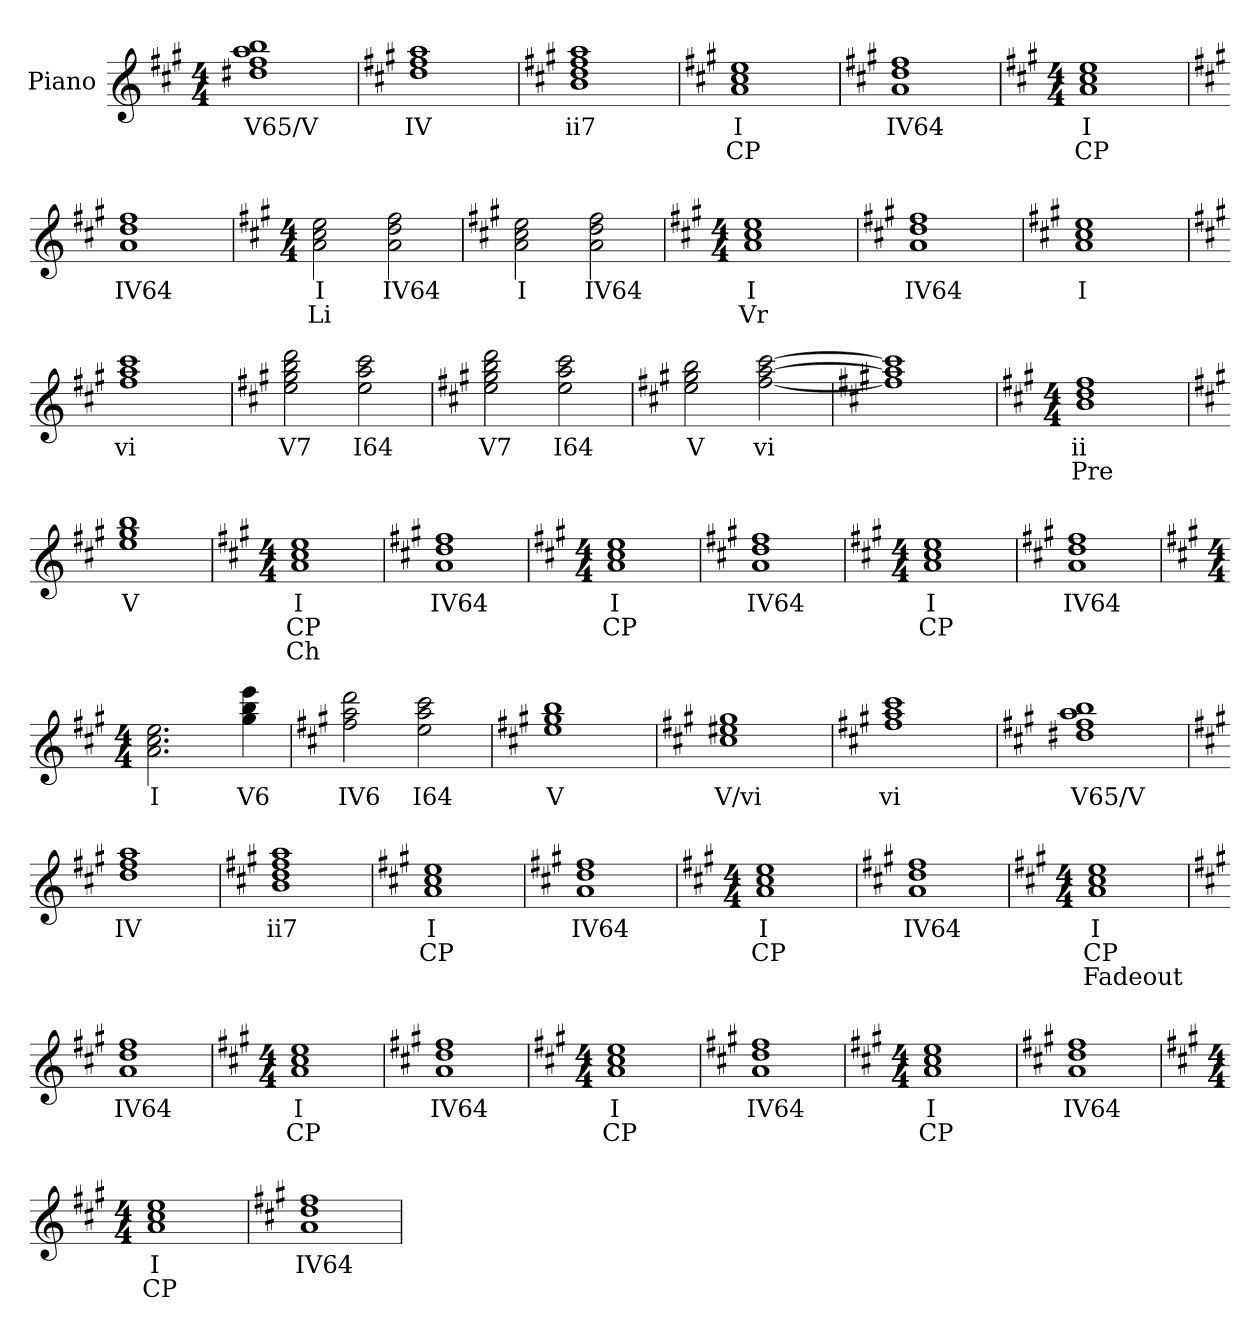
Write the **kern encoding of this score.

**kern	**text	**text	**text
*part1	*part1	*part1	*part1
*staff1	*staff1	*staff1	*staff1
*I"Piano	*	*	*
*I'Pno	*	*	*
*k[f#c#g#]	*	*	*
*A:	*	*	*
*M4/4	*	*	*
=	=	=	=
1dd#X 1ff# 1aa 1bb	V65/V	.	.
=	=	=	=
*k[f#c#g#]	*	*	*
*A:	*	*	*
1dd 1ff# 1aa	IV	.	.
=	=	=	=
*k[f#c#g#]	*	*	*
*A:	*	*	*
1b 1dd 1ff# 1aa	ii7	.	.
=	=	=	=
*k[f#c#g#]	*	*	*
*A:	*	*	*
1a 1cc# 1ee	I	CP	.
=	=	=	=
*k[f#c#g#]	*	*	*
*A:	*	*	*
1a 1dd 1ff#	IV64	.	.
=	=	=	=
*k[f#c#g#]	*	*	*
*A:	*	*	*
*M4/4	*	*	*
1a 1cc# 1ee	I	CP	.
=	=	=	=
*k[f#c#g#]	*	*	*
*A:	*	*	*
1a 1dd 1ff#	IV64	.	.
=	=	=	=
*k[f#c#g#]	*	*	*
*A:	*	*	*
*M4/4	*	*	*
2a 2cc# 2ee	I	Li	.
2a 2dd 2ff#	IV64	.	.
=	=	=	=
*k[f#c#g#]	*	*	*
*A:	*	*	*
2a 2cc# 2ee	I	.	.
2a 2dd 2ff#	IV64	.	.
=	=	=	=
*k[f#c#g#]	*	*	*
*A:	*	*	*
*M4/4	*	*	*
1a 1cc# 1ee	I	Vr	.
=	=	=	=
*k[f#c#g#]	*	*	*
*A:	*	*	*
1a 1dd 1ff#	IV64	.	.
=	=	=	=
*k[f#c#g#]	*	*	*
*A:	*	*	*
1a 1cc# 1ee	I	.	.
=	=	=	=
*k[f#c#g#]	*	*	*
*A:	*	*	*
1ff# 1aa 1ccc#	vi	.	.
=	=	=	=
*k[f#c#g#]	*	*	*
*A:	*	*	*
2ee 2gg# 2bb 2ddd	V7	.	.
2ee 2aa 2ccc#	I64	.	.
=	=	=	=
*k[f#c#g#]	*	*	*
*A:	*	*	*
2ee 2gg# 2bb 2ddd	V7	.	.
2ee 2aa 2ccc#	I64	.	.
=	=	=	=
*k[f#c#g#]	*	*	*
*A:	*	*	*
2ee 2gg# 2bb	V	.	.
[2ff# [2aa [2ccc#	vi	.	.
=	=	=	=
*k[f#c#g#]	*	*	*
*A:	*	*	*
1ff#] 1aa] 1ccc#]	.	.	.
=	=	=	=
*k[f#c#g#]	*	*	*
*A:	*	*	*
*M4/4	*	*	*
1b 1dd 1ff#	ii	Pre	.
=	=	=	=
*k[f#c#g#]	*	*	*
*A:	*	*	*
1ee 1gg# 1bb	V	.	.
=	=	=	=
*k[f#c#g#]	*	*	*
*A:	*	*	*
*M4/4	*	*	*
1a 1cc# 1ee	I	CP	Ch
=	=	=	=
*k[f#c#g#]	*	*	*
*A:	*	*	*
1a 1dd 1ff#	IV64	.	.
=	=	=	=
*k[f#c#g#]	*	*	*
*A:	*	*	*
*M4/4	*	*	*
1a 1cc# 1ee	I	CP	.
=	=	=	=
*k[f#c#g#]	*	*	*
*A:	*	*	*
1a 1dd 1ff#	IV64	.	.
=	=	=	=
*k[f#c#g#]	*	*	*
*A:	*	*	*
*M4/4	*	*	*
1a 1cc# 1ee	I	CP	.
=	=	=	=
*k[f#c#g#]	*	*	*
*A:	*	*	*
1a 1dd 1ff#	IV64	.	.
=	=	=	=
*k[f#c#g#]	*	*	*
*A:	*	*	*
*M4/4	*	*	*
2.a 2.cc# 2.ee	I	.	.
4gg# 4bb 4eee	V6	.	.
=	=	=	=
*k[f#c#g#]	*	*	*
*A:	*	*	*
2ff# 2aa 2ddd	IV6	.	.
2ee 2aa 2ccc#	I64	.	.
=	=	=	=
*k[f#c#g#]	*	*	*
*A:	*	*	*
1ee 1gg# 1bb	V	.	.
=	=	=	=
*k[f#c#g#]	*	*	*
*A:	*	*	*
1cc# 1ee#X 1gg#	V/vi	.	.
=	=	=	=
*k[f#c#g#]	*	*	*
*A:	*	*	*
1ff# 1aa 1ccc#	vi	.	.
=	=	=	=
*k[f#c#g#]	*	*	*
*A:	*	*	*
1dd#X 1ff# 1aa 1bb	V65/V	.	.
=	=	=	=
*k[f#c#g#]	*	*	*
*A:	*	*	*
1dd 1ff# 1aa	IV	.	.
=	=	=	=
*k[f#c#g#]	*	*	*
*A:	*	*	*
1b 1dd 1ff# 1aa	ii7	.	.
=	=	=	=
*k[f#c#g#]	*	*	*
*A:	*	*	*
1a 1cc# 1ee	I	CP	.
=	=	=	=
*k[f#c#g#]	*	*	*
*A:	*	*	*
1a 1dd 1ff#	IV64	.	.
=	=	=	=
*k[f#c#g#]	*	*	*
*A:	*	*	*
*M4/4	*	*	*
1a 1cc# 1ee	I	CP	.
=	=	=	=
*k[f#c#g#]	*	*	*
*A:	*	*	*
1a 1dd 1ff#	IV64	.	.
=	=	=	=
*k[f#c#g#]	*	*	*
*A:	*	*	*
*M4/4	*	*	*
1a 1cc# 1ee	I	CP	Fadeout
=	=	=	=
*k[f#c#g#]	*	*	*
*A:	*	*	*
1a 1dd 1ff#	IV64	.	.
=	=	=	=
*k[f#c#g#]	*	*	*
*A:	*	*	*
*M4/4	*	*	*
1a 1cc# 1ee	I	CP	.
=	=	=	=
*k[f#c#g#]	*	*	*
*A:	*	*	*
1a 1dd 1ff#	IV64	.	.
=	=	=	=
*k[f#c#g#]	*	*	*
*A:	*	*	*
*M4/4	*	*	*
1a 1cc# 1ee	I	CP	.
=	=	=	=
*k[f#c#g#]	*	*	*
*A:	*	*	*
1a 1dd 1ff#	IV64	.	.
=	=	=	=
*k[f#c#g#]	*	*	*
*A:	*	*	*
*M4/4	*	*	*
1a 1cc# 1ee	I	CP	.
=	=	=	=
*k[f#c#g#]	*	*	*
*A:	*	*	*
1a 1dd 1ff#	IV64	.	.
=	=	=	=
*k[f#c#g#]	*	*	*
*A:	*	*	*
*M4/4	*	*	*
1a 1cc# 1ee	I	CP	.
=	=	=	=
*k[f#c#g#]	*	*	*
*A:	*	*	*
1a 1dd 1ff#	IV64	.	.
=	=	=	=
*-	*-	*-	*-
